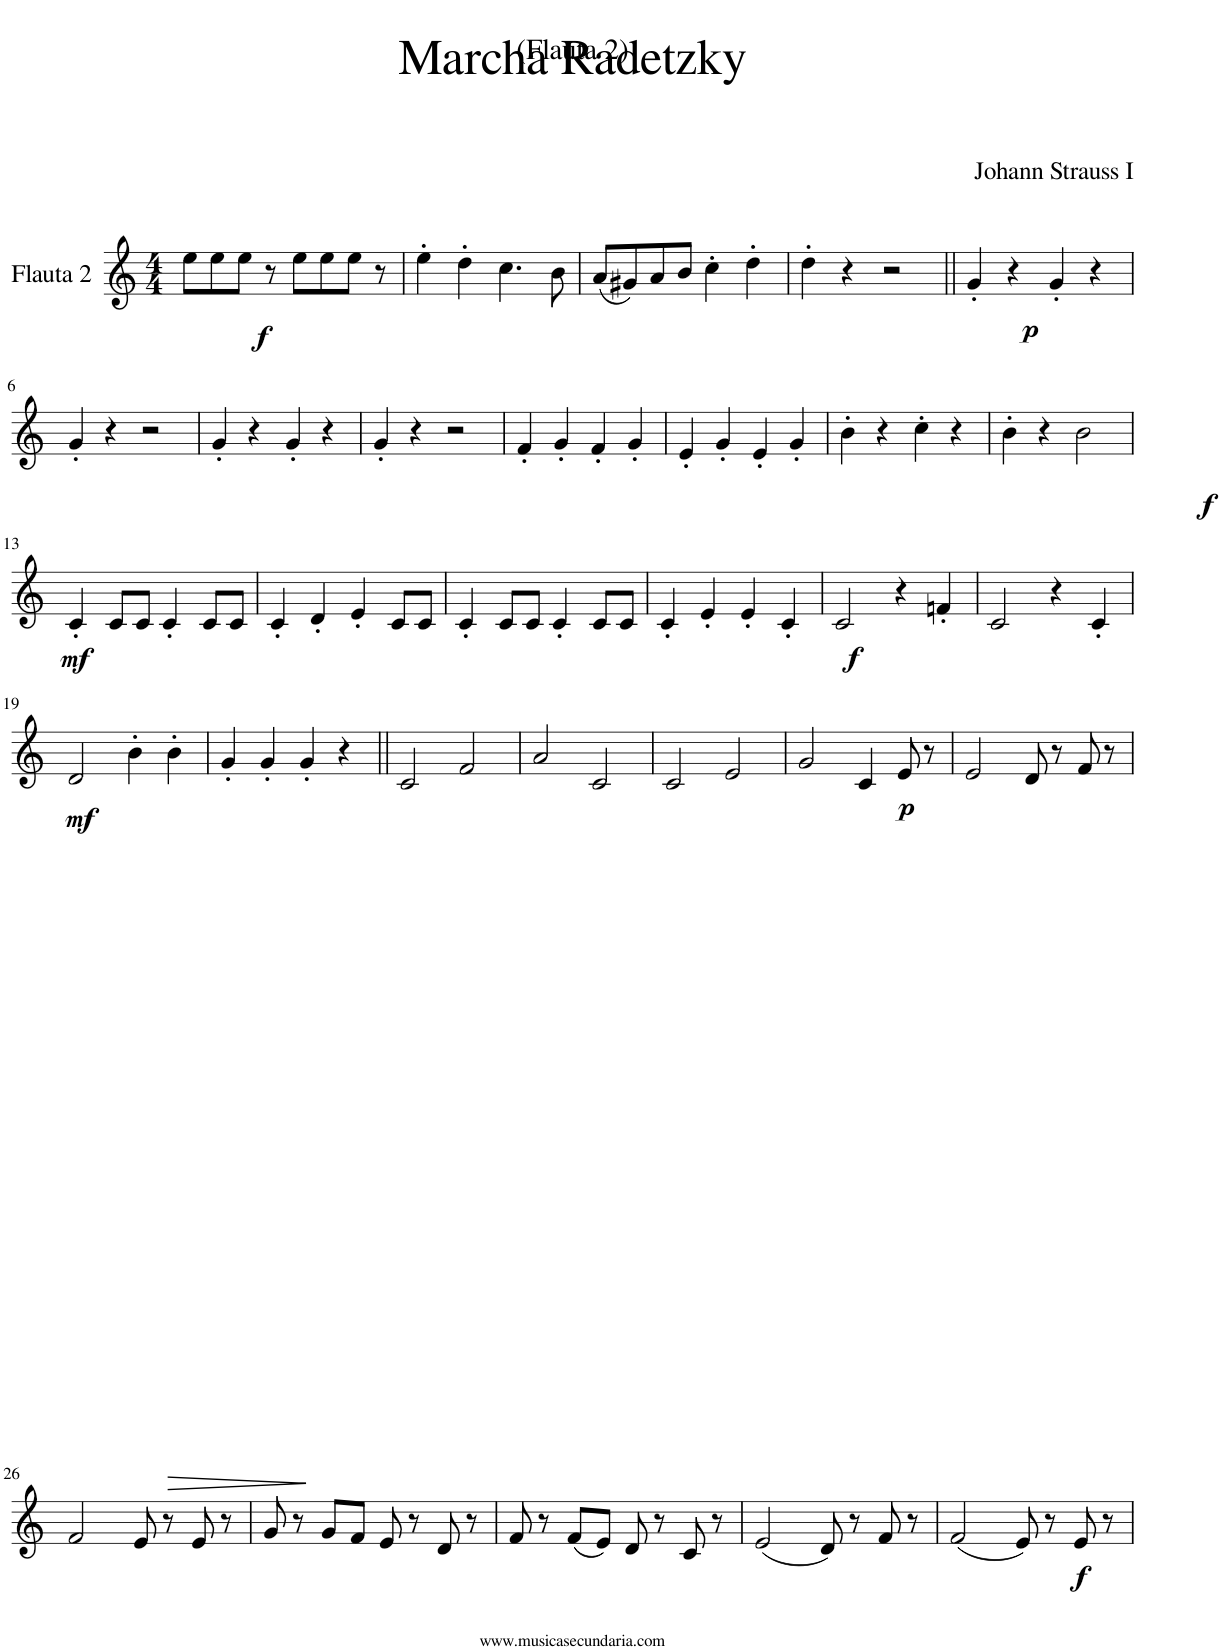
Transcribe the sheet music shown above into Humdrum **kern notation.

**kern	**dynam
*part1	*part1
*staff1	*staff1
*I"Flauta 2	*
*I'Fl	*
*clefG2	*
*k[]	*
*M4/4	*
=1	=1
!	!LO:DY:b
8ee\L	f
8ee\	.
8ee\J	.
8r	.
8ee\L	.
8ee\	.
8ee\J	.
8r	.
=2	=2
4ee'\	.
4dd'\	.
4.cc\	.
8b\	.
=3	=3
(8a/L	.
8g#X/)	.
8a/	.
8b/J	.
4cc'\	.
4dd'\	.
=4	=4
4dd'\	.
4r	.
2r	.
=5||	=5||
!	!LO:DY:b
4g'/	p
4r	.
4g'/	.
4r	.
!!LO:LB:g=z
=6	=6
4g'/	.
4r	.
2r	.
=7	=7
4g'/	.
4r	.
4g'/	.
4r	.
=8	=8
4g'/	.
4r	.
2r	.
=9	=9
4f'/	.
4g'/	.
4f'/	.
4g'/	.
=10	=10
4e'/	.
4g'/	.
4e'/	.
4g'/	.
=11	=11
4b'\	.
4r	.
4cc'\	.
4r	.
=12	=12
4b'\	.
4r	.
!	!LO:DY:b
2b\	f
!!LO:LB:g=z
=13	=13
!	!LO:DY:b
4c'/	mf
8c/L	.
8c/J	.
4c'/	.
8c/L	.
8c/J	.
=14	=14
4c'/	.
4d'/	.
4e'/	.
8c/L	.
8c/J	.
=15	=15
4c'/	.
8c/L	.
8c/J	.
4c'/	.
8c/L	.
8c/J	.
=16	=16
4c'/	.
4e'/	.
4e'/	.
4c'/	.
=17	=17
!	!LO:DY:b
2c/	f
4r	.
4fn'/	.
=18	=18
2c/	.
4r	.
4c'/	.
!!LO:LB:g=z
=19	=19
!	!LO:DY:b
2d/	mf
4b'\	.
!	!LO:HP:b
4b'\	>
.	]
=20	=20
4g'/	.
4g'/	.
4g'/	.
4r	.
=21||	=21||
2c/	.
2f/	.
=22	=22
2a/	.
2c/	.
=23	=23
2c/	.
2e/	.
=24	=24
2g/	.
4c/	.
!	!LO:DY:b
8e/	p
8r	.
=25	=25
2e/	.
8d/	.
8r	.
8f/	.
8r	.
!!LO:LB:g=z
=26	=26
2f/	.
8e/	.
8r	.
8e/	.
8r	.
=27	=27
8g/	.
8r	.
8g/L	.
8f/J	.
8e/	.
8r	.
8d/	.
8r	.
=28	=28
8f/	.
8r	.
(8f/L	.
8e/J)	.
8d/	.
8r	.
8c/	.
8r	.
=29	=29
(2e/	.
8d/)	.
8r	.
8f/	.
8r	.
=30	=30
(2f/	.
8e/)	.
8r	.
!	!LO:DY:b
8e/	f
8r	.
=	=
*-	*-
